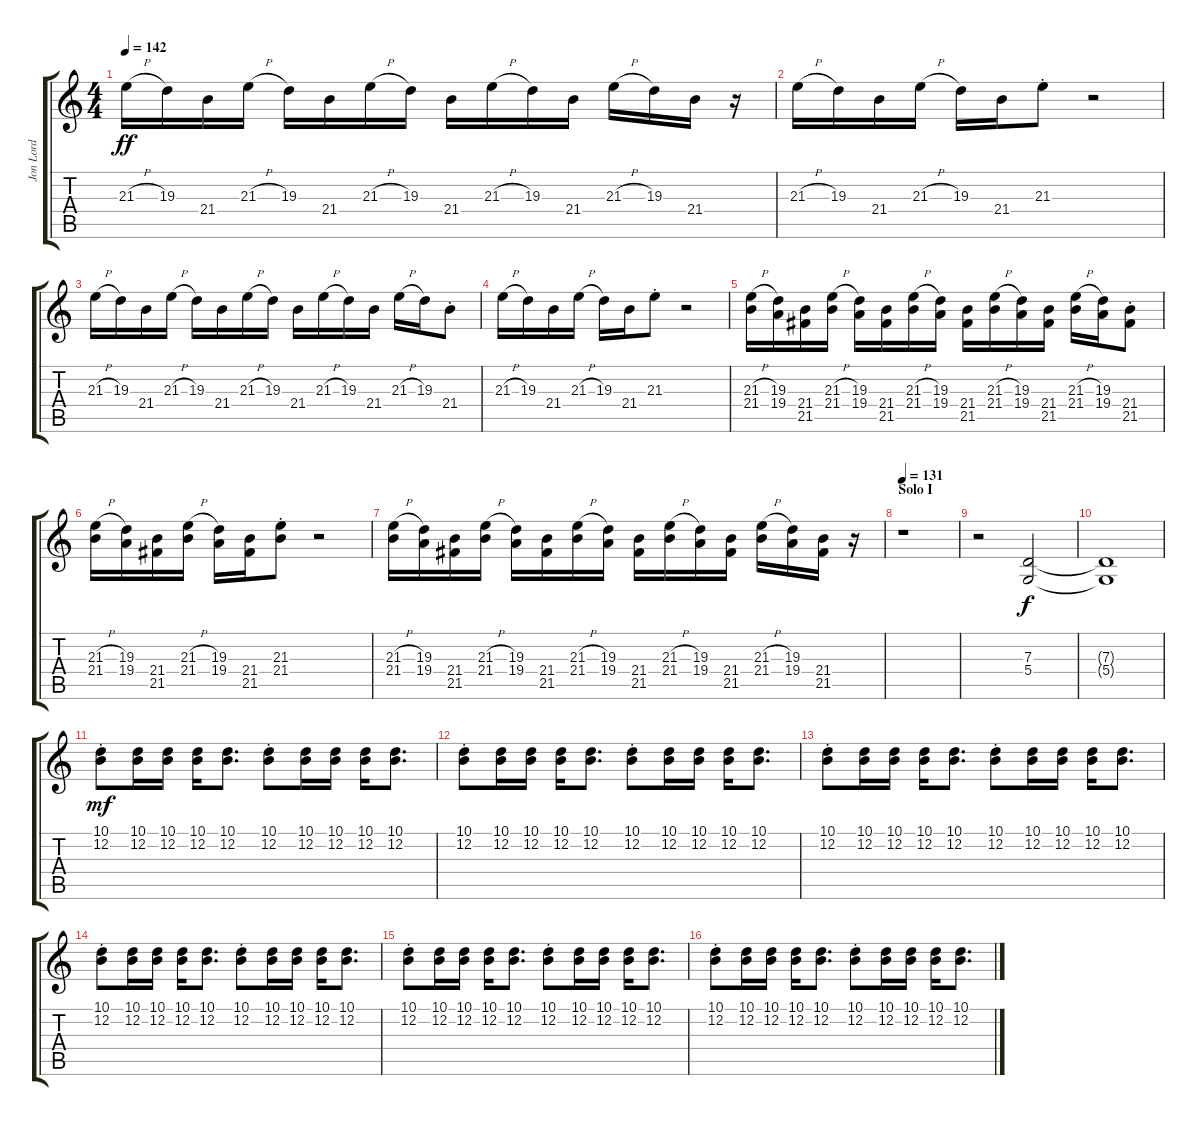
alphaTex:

\track ("Jon Lord" "Jon Lord") {instrument rockorgan}
\staff {score tabs}
\tuning (E4 B3 G3 D3 A2 E2) {hide}
\ts (4 4)
\tempo 142
\clef g2
\ks c
21.3{h}.16{dy ff} 19.3.16 21.4.16 21.3{h}.16 19.3.16 21.4.16 21.3{h}.16 19.3.16 21.4.16 21.3{h}.16 19.3.16 21.4.16 21.3{h}.16 19.3.16 21.4.16 r.16 |
21.3{h}.16 19.3.16 21.4.16 21.3{h}.16 19.3.16 21.4.16 21.3{st}.8 r.2 |
21.3{h}.16 19.3.16 21.4.16 21.3{h}.16 19.3.16 21.4.16 21.3{h}.16 19.3.16 21.4.16 21.3{h}.16 19.3.16 21.4.16 21.3{h}.16 19.3.16 21.4{st}.8 |
21.3{h}.16 19.3.16 21.4.16 21.3{h}.16 19.3.16 21.4.16 21.3{st}.8 r.2 |
(21.3{h} 21.4).16 (19.3 19.4).16 (21.4 21.5).16 (21.3{h} 21.4).16 (19.3 19.4).16 (21.4 21.5).16 (21.3{h} 21.4).16 (19.3 19.4).16 (21.4 21.5).16 (21.3{h} 21.4).16 (19.3 19.4).16 (21.4 21.5).16 (21.3{h} 21.4).16 (19.3 19.4).16 (21.4{st} 21.5{st}).8 |
(21.3{h} 21.4).16 (19.3 19.4).16 (21.4 21.5).16 (21.3{h} 21.4).16 (19.3 19.4).16 (21.4 21.5).16 (21.3{st} 21.4{st}).8 r.2 |
(21.3{h} 21.4).16 (19.3 19.4).16 (21.4 21.5).16 (21.3{h} 21.4).16 (19.3 19.4).16 (21.4 21.5).16 (21.3{h} 21.4).16 (19.3 19.4).16 (21.4 21.5).16 (21.3{h} 21.4).16 (19.3 19.4).16 (21.4 21.5).16 (21.3{h} 21.4).16 (19.3 19.4).16 (21.4 21.5).16 r.16 |
\section ("" "Solo I")
\tempo 131
r.1 |
r.2 (7.3 5.4).2{dy f} |
(7.3{t} 5.4{t}).1 |
(10.1{st} 12.2{st}).8{dy mf} (10.1 12.2).16 (10.1 12.2).16 (10.1 12.2).16 (10.1 12.2).8{d} (10.1{st} 12.2{st}).8 (10.1 12.2).16 (10.1 12.2).16 (10.1 12.2).16 (10.1 12.2).8{d} |
(10.1{st} 12.2{st}).8 (10.1 12.2).16 (10.1 12.2).16 (10.1 12.2).16 (10.1 12.2).8{d} (10.1{st} 12.2{st}).8 (10.1 12.2).16 (10.1 12.2).16 (10.1 12.2).16 (10.1 12.2).8{d} |
(10.1{st} 12.2{st}).8 (10.1 12.2).16 (10.1 12.2).16 (10.1 12.2).16 (10.1 12.2).8{d} (10.1{st} 12.2{st}).8 (10.1 12.2).16 (10.1 12.2).16 (10.1 12.2).16 (10.1 12.2).8{d} |
(10.1{st} 12.2{st}).8 (10.1 12.2).16 (10.1 12.2).16 (10.1 12.2).16 (10.1 12.2).8{d} (10.1{st} 12.2{st}).8 (10.1 12.2).16 (10.1 12.2).16 (10.1 12.2).16 (10.1 12.2).8{d} |
(10.1{st} 12.2{st}).8 (10.1 12.2).16 (10.1 12.2).16 (10.1 12.2).16 (10.1 12.2).8{d} (10.1{st} 12.2{st}).8 (10.1 12.2).16 (10.1 12.2).16 (10.1 12.2).16 (10.1 12.2).8{d} |
(10.1{st} 12.2{st}).8 (10.1 12.2).16 (10.1 12.2).16 (10.1 12.2).16 (10.1 12.2).8{d} (10.1{st} 12.2{st}).8 (10.1 12.2).16 (10.1 12.2).16 (10.1 12.2).16 (10.1 12.2).8{d}
